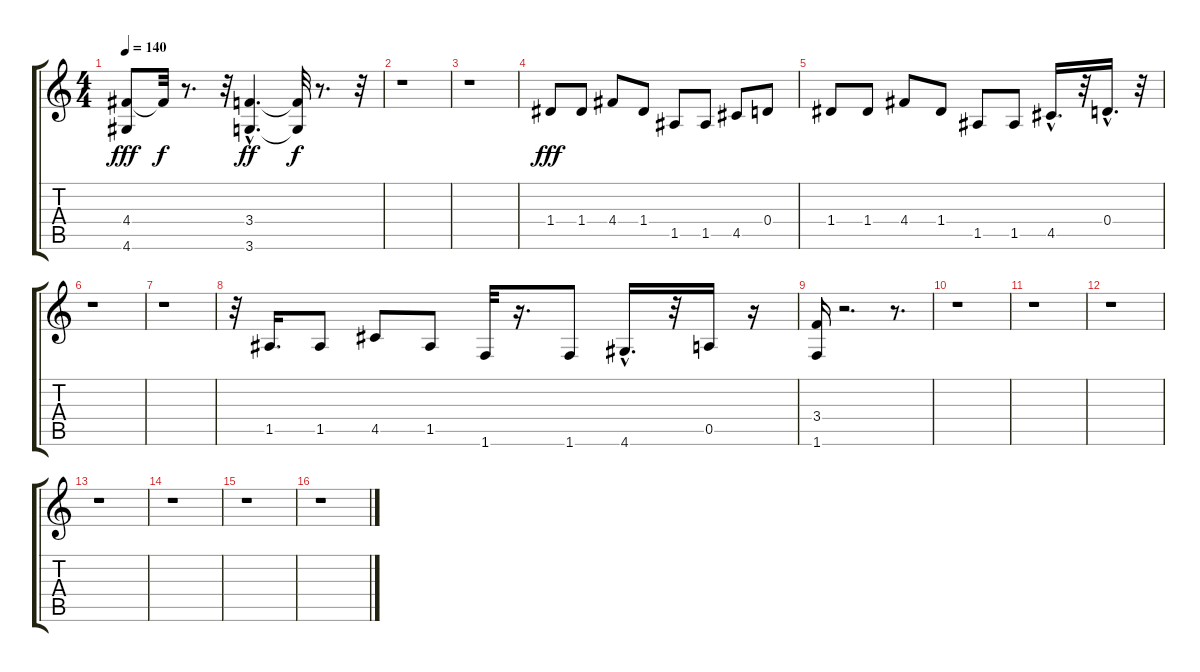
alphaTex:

\track "" {instrument electricguitarclean}
\staff {score tabs}
\tuning (E4 B3 G3 D3 A2 E2) {hide}
\ts (4 4)
\tempo 140
\clef g2
\ks c
(4.4 4.6).8{dy fff} 4.4{t}.32{dy f} r.8{d} r.32 (3.4{hac} 3.6{hac}).4{d dy ff} (3.4{t} 3.6{t}).32{dy f} r.8{d} r.32 |
r.1 |
r.1 |
1.4.8{dy fff balance 8} 1.4.8 4.4.8 1.4.8 1.5.8 1.5.8 4.5.8 0.4.8 |
1.4.8 1.4.8 4.4.8 1.4.8 1.5.8 1.5.8 4.5{hac}.16{d} r.32 0.4{hac}.16{d} r.32 |
r.1 |
r.1 |
r.32 1.5.16{d} 1.5.8 4.5.8 1.5.8 1.6.32 r.16{d} 1.6.8 4.6{hac}.16{d} r.32 0.5.16 r.16 |
(3.4 1.6).16 r.2{d} r.8{d} |
r.1 |
r.1 |
r.1 |
r.1 |
r.1 |
r.1 |
r.1
